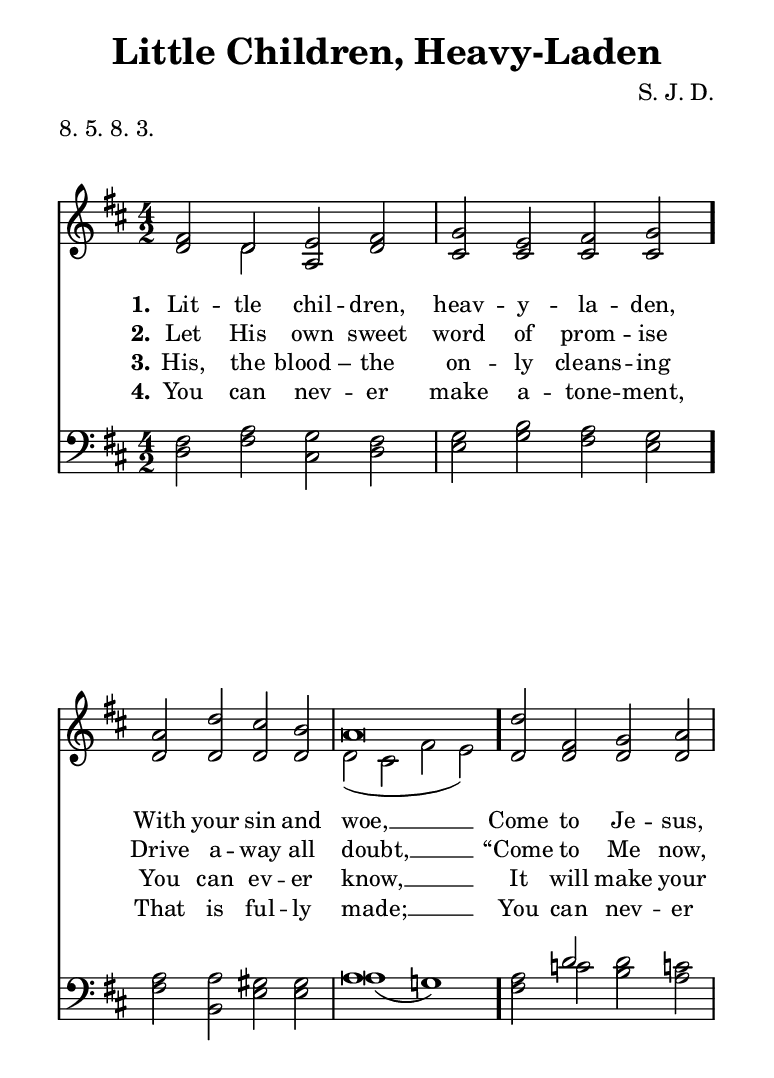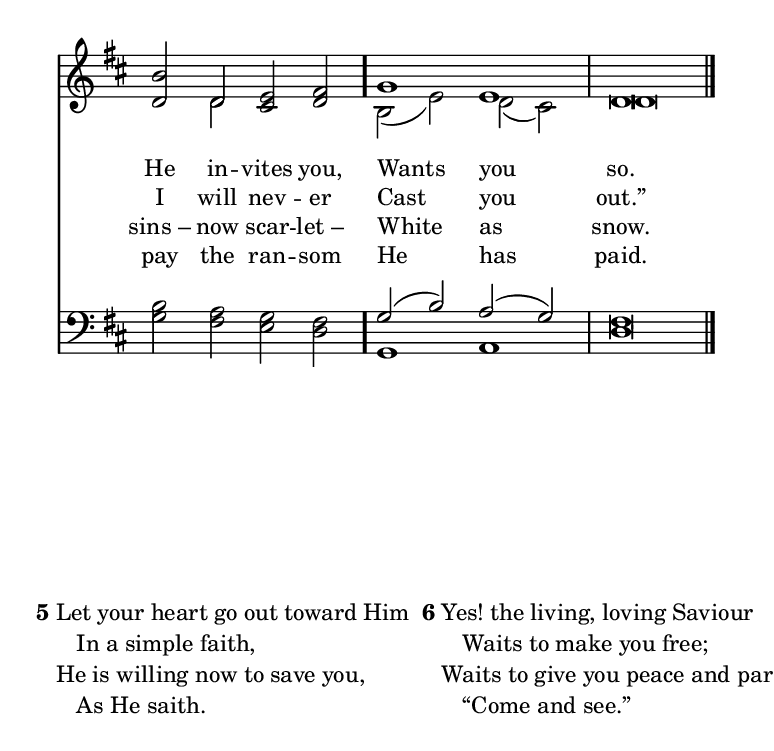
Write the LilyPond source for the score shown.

\include "common/global.ily"
\paper {
  \include "common/paper.ily"
  ragged-last-bottom = ##t
  % shrink space before markup verses to fit next hymn on same page
  score-markup-spacing.padding = 1.9
  score-markup-spacing.basic-distance = 1.9
  system-system-spacing.padding = 1
  system-system-spacing.basic-distance = 1
}

\header{
  %children
  hymnnumber = "348"
  title = "Little Children, Heavy-Laden"
  tunename = "Rideau Ferry"
  meter = "8. 5. 8. 3."
  poet = ""
  composer = "S. J. D."
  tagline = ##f
}

global = {
  \include "common/overrides.ily"
  \override Staff.TimeSignature.style = #'numbered
  \time 4/2
  \override Score.MetronomeMark.transparent = ##t % hide all fermata changes too
  \tempo 2=80
  \key d \major
  \autoBeamOff
}

notesSoprano = {
\global
\relative c' {

  fis2 d e fis | g e fis g |
  a d cis b | a\breve |
  d2 fis, g a | b d, e fis |
  g1 e | d\breve |

  \bar "|."

}
}

notesAlto = {
\global
\relative e' {

  d2 d a d | cis cis cis cis |
  d2 d d d | d( cis fis e) |
  d2 d d d | d d cis d |
  b2( e) d( cis) | d\breve |

}
}

notesTenor = {
\global
\relative a {

  fis2 a g fis | g b a g |
  a2 a gis gis | a\breve | % original has voices impossible to distinguish here
  a2 d d c! | b a g fis |
  g2( b) a( g) | fis\breve |

}
}

notesBass = {
\global
\relative f {

  d2 fis cis d | e g fis e |
  fis b, e e | a1( g!) |
  fis2 c' b a | g fis e d |
  g,1 a | d\breve |

}
}

notesAlign = \notesAlto

wordsA = \lyricmode {
\set stanza = "1."

Lit -- tle chil -- dren, heav -- y -- la -- den, \bar "."
With your sin and woe, __ \bar "."
Come to Je -- sus, He in -- vites you, \bar "."
Wants you so. \bar "."

}

wordsB = \lyricmode {
\set stanza = "2."

Let His own sweet word of prom -- ise
Drive a -- way all doubt, __
“Come to Me now, I will nev -- er
Cast you out.”

}

wordsC = \lyricmode {
\set stanza = "3."

His, the blood_– the on -- ly cleans -- ing
You can ev -- er know, __
It will make your sins_– now scar -- let_–
White as snow.

}

wordsD = \lyricmode {
\set stanza = "4."

You can nev -- er make a -- tone -- ment,
That is ful -- ly made; __
You can nev -- er pay the ran -- som
He has paid.

}

wordsE = \markuplist {

\line { Let your heart go out toward Him }
\line { { \hspace #2 } In a simple faith, }
\line { He is willing now to save you, }
\line { { \hspace #2 } As He saith. }

}

wordsF = \markuplist {

\line { Yes! the living, loving Saviour }
\line { { \hspace #2 } Waits to make you free; }
\line { Waits to give you peace and pardon, }
\line { { \hspace #2 } “Come and see.” }

}

\score {
  \context ChoirStaff <<
    \context Staff = upper <<
      \set Staff.autoBeaming = ##f
      \set ChoirStaff.systemStartDelimiter = #'SystemStartBar
      \set ChoirStaff.printPartCombineTexts = ##f
      \partcombine #'(2 . 11) \notesSoprano \notesAlto
      \context NullVoice = aligned { \voiceOne << \notesAlign >> }
      \context Lyrics = one   \lyricsto aligned \wordsA
      \context Lyrics = two   \lyricsto aligned \wordsB
      \context Lyrics = three \lyricsto aligned \wordsC
      \context Lyrics = four  \lyricsto aligned \wordsD
    >>
    \context Staff = men <<
      \set Staff.autoBeaming = ##f
      \clef bass
      \set ChoirStaff.printPartCombineTexts = ##f
      \partcombine #'(2 . 11) \notesTenor \notesBass
    >>
  >>
  \layout {
    \include "common/layout.ily"
  }
  #(cond ((ly:get-option 'eog-midi-permitted) #{ \midi{
    \include "common/midi.ily"
  } #}))
}

\noPageBreak

\markup { \fill-line {
  \null
  \line{ \bold 5 \column { \wordsE } }
  \null
  \line{ \bold 6 \column { \wordsF } }
  \null
} }

\version "2.19.49"  % necessary for upgrading to future LilyPond versions.

% vi:set et ts=2 sw=2 ai nocindent syntax=lilypond:
